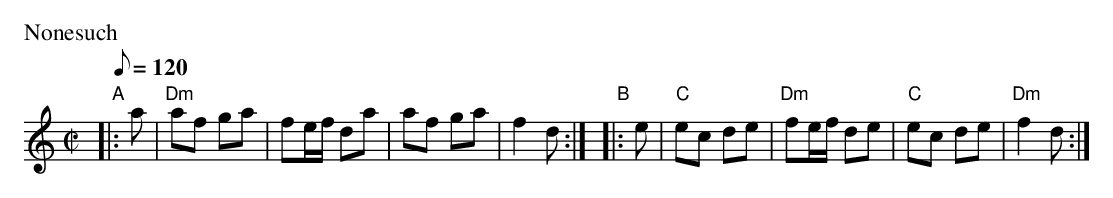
X:1
P: Nonesuch
M: C|
L: 1/8
Q: 120
K: DDor
"A"|: a | "Dm"af ga | fe/2f/2 da | af ga | f2 d :| \
"B"|: e | "C"ec de | "Dm"fe/2f/2 de | "C"ec de | "Dm"f2 d :|
